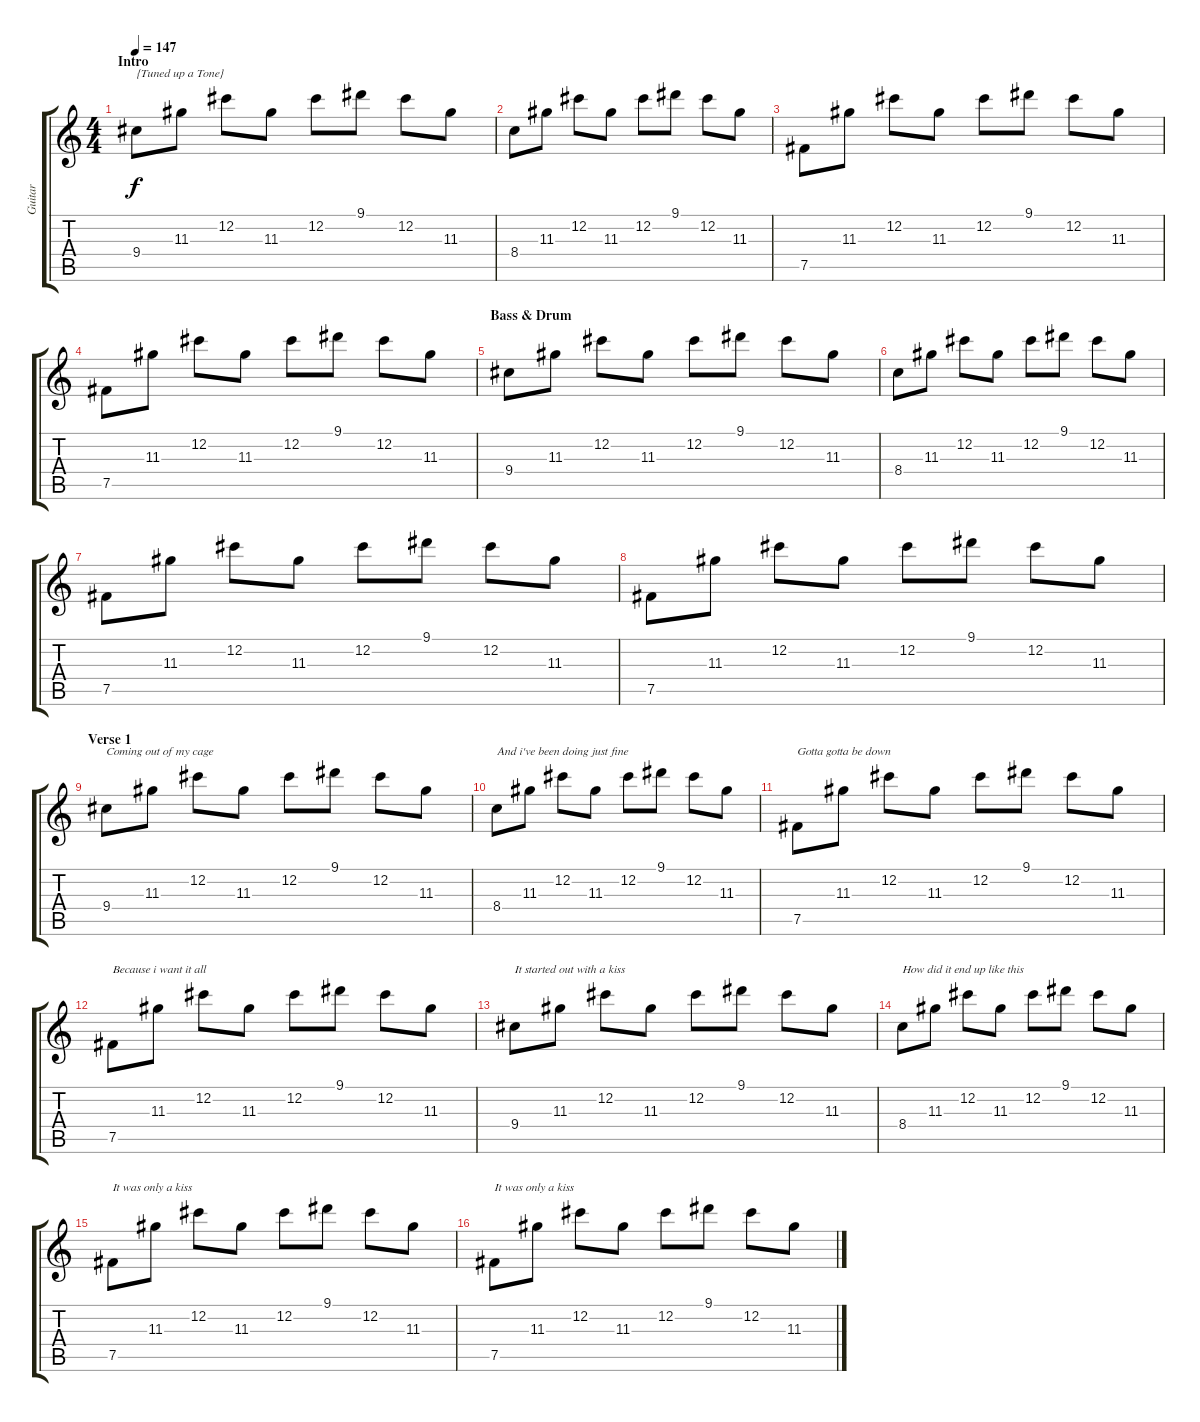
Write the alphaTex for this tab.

\track ("Guitar" "Guitar") {instrument overdrivenguitar}
\staff {score tabs}
\tuning (Gb4 Db4 A3 E3 B2 Gb2) {hide}
\ts (4 4)
\section ("" "Intro")
\tempo 147
\clef g2
\ks c
9.4.8{txt "{Tuned up a Tone}" dy f instrument overdrivenguitar} 11.3.8 12.2.8 11.3.8 12.2.8 9.1.8 12.2.8 11.3.8 |
8.4.8 11.3.8 12.2.8 11.3.8 12.2.8 9.1.8 12.2.8 11.3.8 |
7.5.8 11.3.8 12.2.8 11.3.8 12.2.8 9.1.8 12.2.8 11.3.8 |
7.5.8 11.3.8 12.2.8 11.3.8 12.2.8 9.1.8 12.2.8 11.3.8 |
\section ("" "Bass & Drum")
9.4.8 11.3.8 12.2.8 11.3.8 12.2.8 9.1.8 12.2.8 11.3.8 |
8.4.8 11.3.8 12.2.8 11.3.8 12.2.8 9.1.8 12.2.8 11.3.8 |
7.5.8 11.3.8 12.2.8 11.3.8 12.2.8 9.1.8 12.2.8 11.3.8 |
7.5.8 11.3.8 12.2.8 11.3.8 12.2.8 9.1.8 12.2.8 11.3.8 |
\section ("" "Verse 1")
9.4.8{txt "Coming out of my cage"} 11.3.8 12.2.8 11.3.8 12.2.8 9.1.8 12.2.8 11.3.8 |
8.4.8{txt "And i've been doing just fine"} 11.3.8 12.2.8 11.3.8 12.2.8 9.1.8 12.2.8 11.3.8 |
7.5.8{txt "Gotta gotta be down"} 11.3.8 12.2.8 11.3.8 12.2.8 9.1.8 12.2.8 11.3.8 |
7.5.8{txt "Because i want it all"} 11.3.8 12.2.8 11.3.8 12.2.8 9.1.8 12.2.8 11.3.8 |
9.4.8{txt "It started out with a kiss"} 11.3.8 12.2.8 11.3.8 12.2.8 9.1.8 12.2.8 11.3.8 |
8.4.8{txt "How did it end up like this"} 11.3.8 12.2.8 11.3.8 12.2.8 9.1.8 12.2.8 11.3.8 |
7.5.8{txt "It was only a kiss"} 11.3.8 12.2.8 11.3.8 12.2.8 9.1.8 12.2.8 11.3.8 |
7.5.8{txt "It was only a kiss"} 11.3.8 12.2.8 11.3.8 12.2.8 9.1.8 12.2.8 11.3.8
